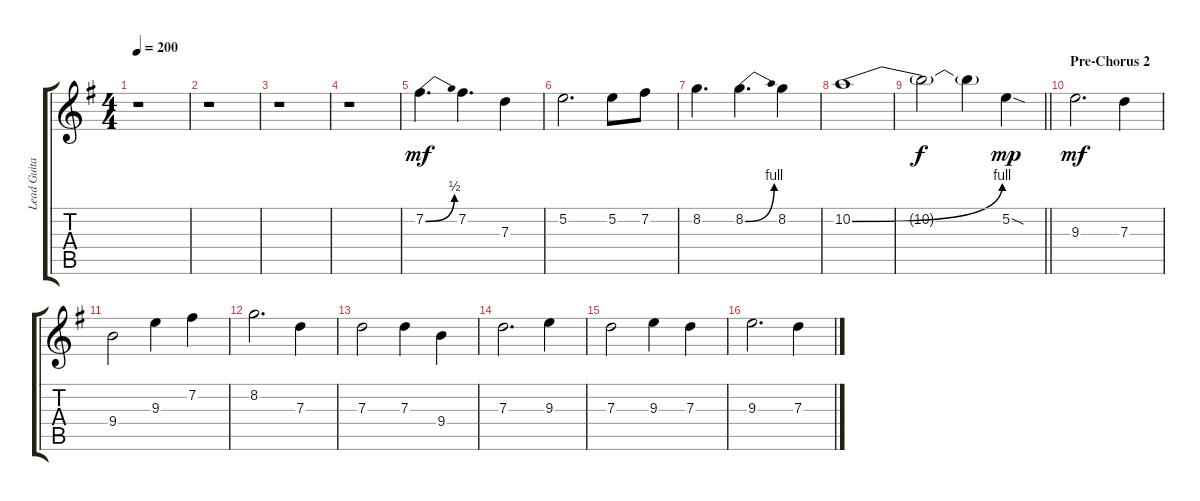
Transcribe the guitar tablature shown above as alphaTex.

\track ("Lead Guitar 1" "Lead Guita") {instrument distortionguitar}
\staff {score tabs}
\tuning (E4 B3 G3 D3 A2 E2) {hide}
\ts (4 4)
\tempo 200
\clef g2
\ks g
r.1{dy mf} |
r.1 |
r.1 |
r.1 |
7.2{be (bend 0 0 60 2)}.4{d} 7.2.4{d} 7.3.4 |
5.2.2{d} 5.2.8 7.2.8 |
8.2.4{d} 8.2{be (bend 0 0 60 4)}.4{d} 8.2.4 |
10.2{be (bend 0 0 60 4)}.1 |
\barLineRight lightlight
10.2{t}.2{dy f} 10.2{t}.4 5.2{sod}.4{dy mp} |
\section ("" "Pre-Chorus 2")
9.3.2{d dy mf} 7.3.4 |
9.4.2 9.3.4 7.2.4 |
8.2.2{d} 7.3.4 |
7.3.2 7.3.4 9.4.4 |
7.3.2{d} 9.3.4 |
7.3.2 9.3.4 7.3.4 |
9.3.2{d} 7.3.4
